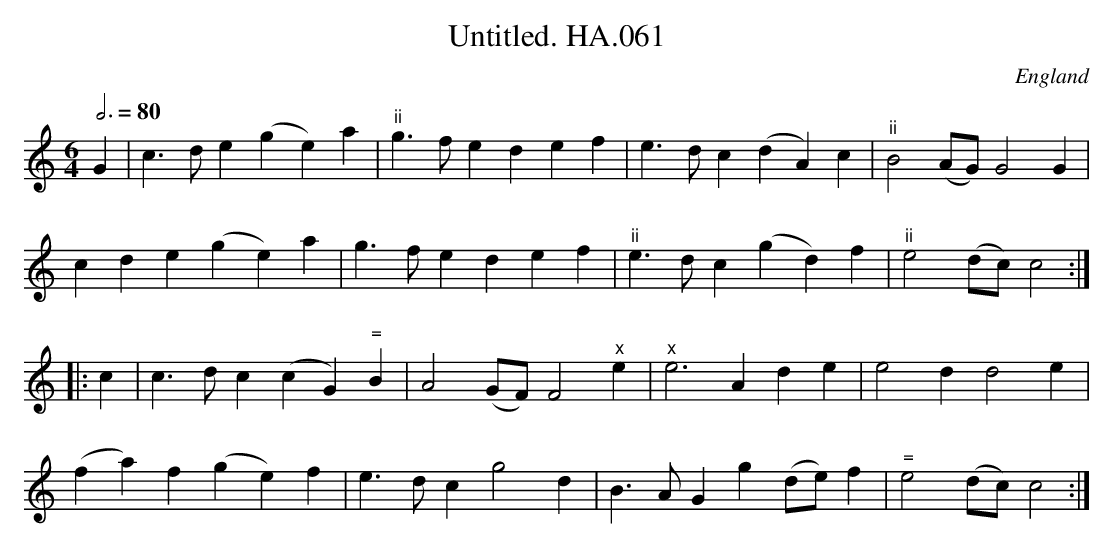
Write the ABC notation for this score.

X:1
T:Untitled. HA.061
M:6/4
L:1/4
Q:3/4=80
O:England
K:C major
G|c>de (ge)a|"^ii"g>fe def|e>dc (dA)c|"^ii"B2(A/G/) G2G|!
cde (ge)a|g>fe def|"^ii"e>dc (gd)f|"^ii"e2(d/c/) c2:|!
|:c|c>dc (cG)"^="B|A2(G/F/) F2"^x"e|"^x"e3 Ade|e2d d2e|!
(fa)f (ge)f|e>dc g2d|B>AG g(d/e/)f|"^="e2(d/c/)c2:|
